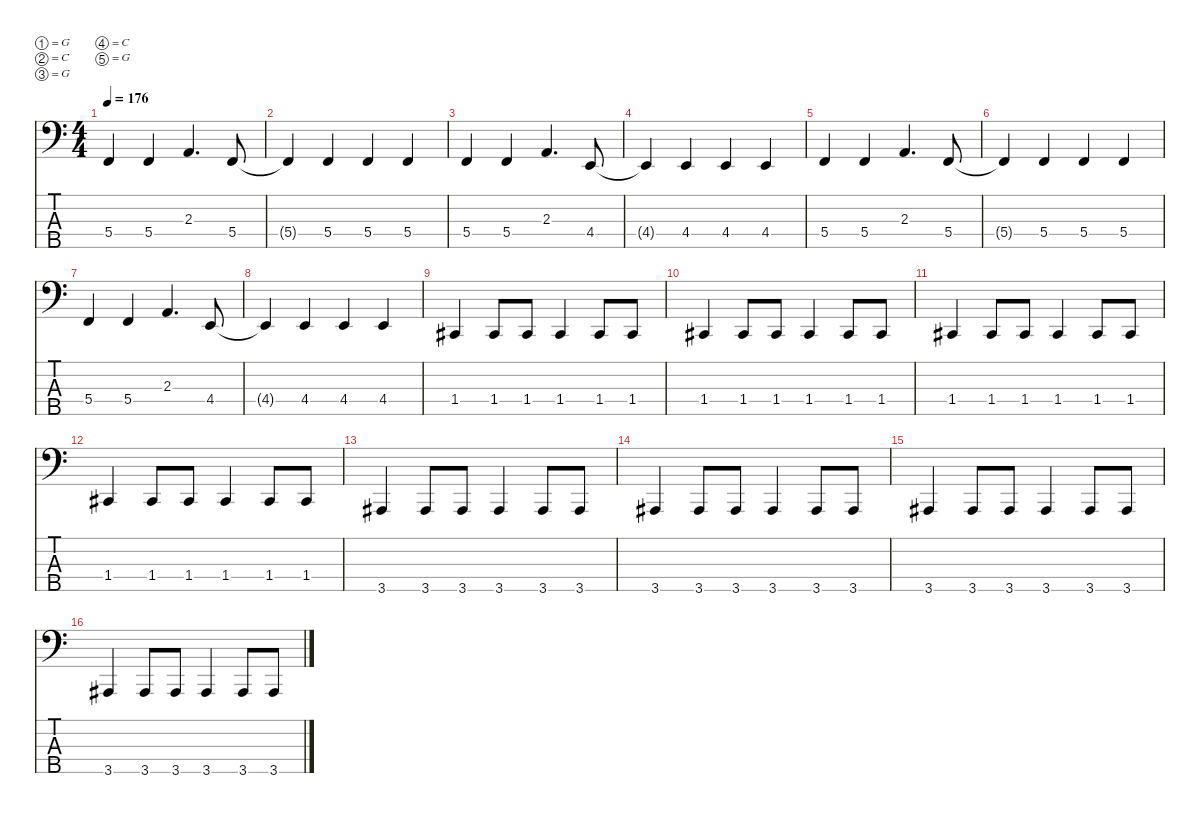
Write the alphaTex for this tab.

\defaultSystemsLayout 4
\hideDynamics
\bracketExtendMode nobrackets
\singleTrackTrackNamePolicy hidden
\multiTrackTrackNamePolicy hidden
\firstSystemTrackNameMode fullname
\firstSystemTrackNameOrientation horizontal
\otherSystemsTrackNameOrientation horizontal
\track ("Bass" "el.bs.") {instrument electricbassfinger}
\staff {score tabs}
\tuning (G2 C2 G1 C1 G0)
\ts (4 4)
\tempo 176
\clef f4
\ks c
5.4.4{dy f beam Up} 5.4.4{beam Up} 2.3.4{d beam Up} 5.4.8{beam Up} |
5.4{t}.4{dy mf beam Up} 5.4.4{dy f beam Up} 5.4.4{beam Up} 5.4.4{beam Up} |
5.4.4{beam Up} 5.4.4{beam Up} 2.3.4{d beam Up} 4.4.8{beam Up} |
4.4{t}.4{dy mf beam Up} 4.4.4{dy f beam Up} 4.4.4{beam Up} 4.4.4{beam Up} |
5.4.4{beam Up} 5.4.4{beam Up} 2.3.4{d beam Up} 5.4.8{beam Up} |
5.4{t}.4{dy mf beam Up} 5.4.4{dy f beam Up} 5.4.4{beam Up} 5.4.4{beam Up} |
5.4.4{beam Up} 5.4.4{beam Up} 2.3.4{d beam Up} 4.4.8{beam Up} |
4.4{t}.4{dy mf beam Up} 4.4.4{dy f beam Up} 4.4.4{beam Up} 4.4.4{beam Up} |
1.4{acc #}.4{beam Up} 1.4{acc #}.8{beam Up} 1.4{acc #}.8{beam Up} 1.4{acc #}.4{beam Up} 1.4{acc #}.8{beam Up} 1.4{acc #}.8{beam Up} |
1.4{acc #}.4{beam Up} 1.4{acc #}.8{beam Up} 1.4{acc #}.8{beam Up} 1.4{acc #}.4{beam Up} 1.4{acc #}.8{beam Up} 1.4{acc #}.8{beam Up} |
1.4{acc #}.4{beam Up} 1.4{acc #}.8{beam Up} 1.4{acc #}.8{beam Up} 1.4{acc #}.4{beam Up} 1.4{acc #}.8{beam Up} 1.4{acc #}.8{beam Up} |
1.4{acc #}.4{beam Up} 1.4{acc #}.8{beam Up} 1.4{acc #}.8{beam Up} 1.4{acc #}.4{beam Up} 1.4{acc #}.8{beam Up} 1.4{acc #}.8{beam Up} |
3.5{acc #}.4{beam Up} 3.5{acc #}.8{beam Up} 3.5{acc #}.8{beam Up} 3.5{acc #}.4{beam Up} 3.5{acc #}.8{beam Up} 3.5{acc #}.8{beam Up} |
3.5{acc #}.4{beam Up} 3.5{acc #}.8{beam Up} 3.5{acc #}.8{beam Up} 3.5{acc #}.4{beam Up} 3.5{acc #}.8{beam Up} 3.5{acc #}.8{beam Up} |
3.5{acc #}.4{beam Up} 3.5{acc #}.8{beam Up} 3.5{acc #}.8{beam Up} 3.5{acc #}.4{beam Up} 3.5{acc #}.8{beam Up} 3.5{acc #}.8{beam Up} |
3.5{acc #}.4{beam Up} 3.5{acc #}.8{beam Up} 3.5{acc #}.8{beam Up} 3.5{acc #}.4{beam Up} 3.5{acc #}.8{beam Up} 3.5{acc #}.8{beam Up}
